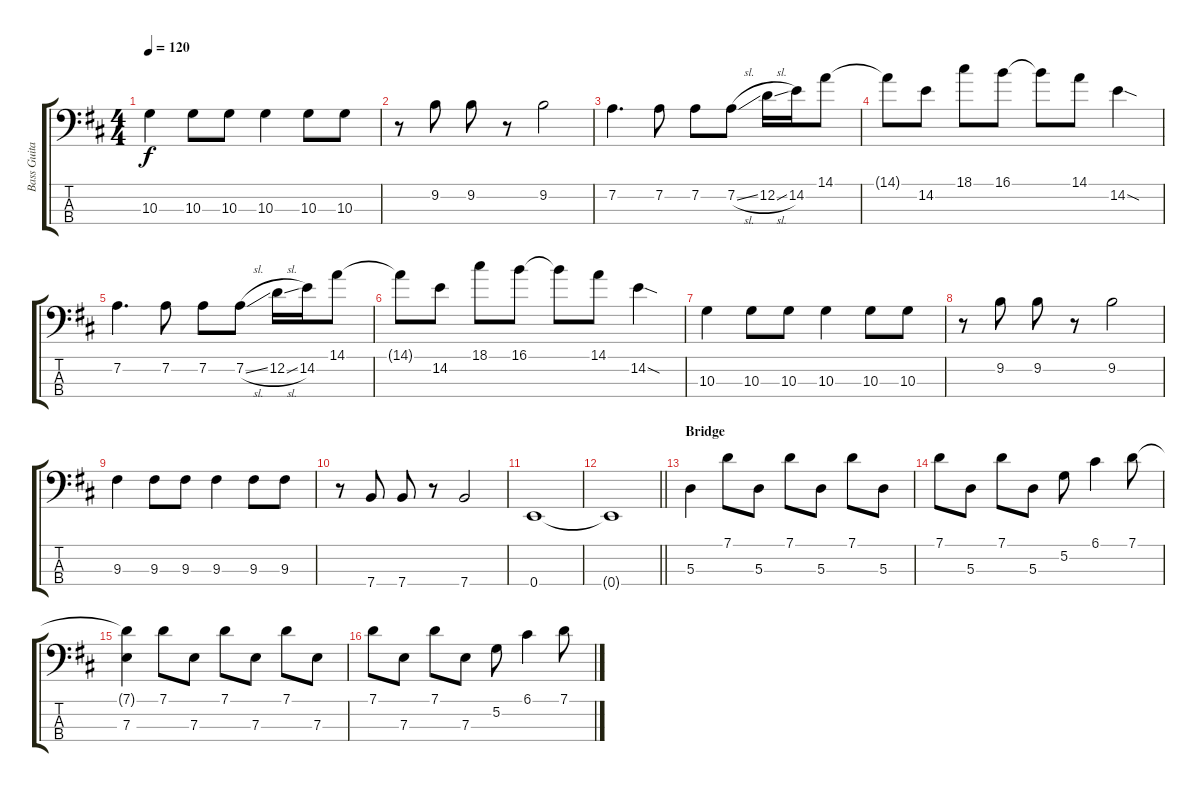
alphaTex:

\track ("Bass Guitar" "Bass Guita") {instrument electricbassfinger}
\staff {score tabs}
\tuning (G2 D2 A1 E1) {hide}
\ts (4 4)
\tempo 120
\clef f4
\ks d
10.3.4{dy f} 10.3.8 10.3.8 10.3.4 10.3.8 10.3.8 |
r.8 9.2.8 9.2.8 r.8 9.2.2 |
7.2.4{d} 7.2.8 7.2.8 7.2{sl}.8 12.2{sl}.16 14.2.16 14.1.8 |
14.1{t}.8 14.2.8 18.1.8 16.1.8 16.1{t}.8 14.1.8 14.2{sod}.4 |
7.2.4{d} 7.2.8 7.2.8 7.2{sl}.8 12.2{sl}.16 14.2.16 14.1.8 |
14.1{t}.8 14.2.8 18.1.8 16.1.8 16.1{t}.8 14.1.8 14.2{sod}.4 |
10.3.4 10.3.8 10.3.8 10.3.4 10.3.8 10.3.8 |
r.8 9.2.8 9.2.8 r.8 9.2.2 |
9.3.4 9.3.8 9.3.8 9.3.4 9.3.8 9.3.8 |
r.8 7.4.8 7.4.8 r.8 7.4.2 |
0.4.1 |
\barLineRight lightlight
0.4{t}.1 |
\section ("" "Bridge")
5.3.4 7.1.8 5.3.8 7.1.8 5.3.8 7.1.8 5.3.8 |
7.1.8 5.3.8 7.1.8 5.3.8 5.2.8 6.1.4 7.1.8 |
(7.1{t} 7.3).4 7.1.8 7.3.8 7.1.8 7.3.8 7.1.8 7.3.8 |
7.1.8 7.3.8 7.1.8 7.3.8 5.2.8 6.1.4 7.1.8
